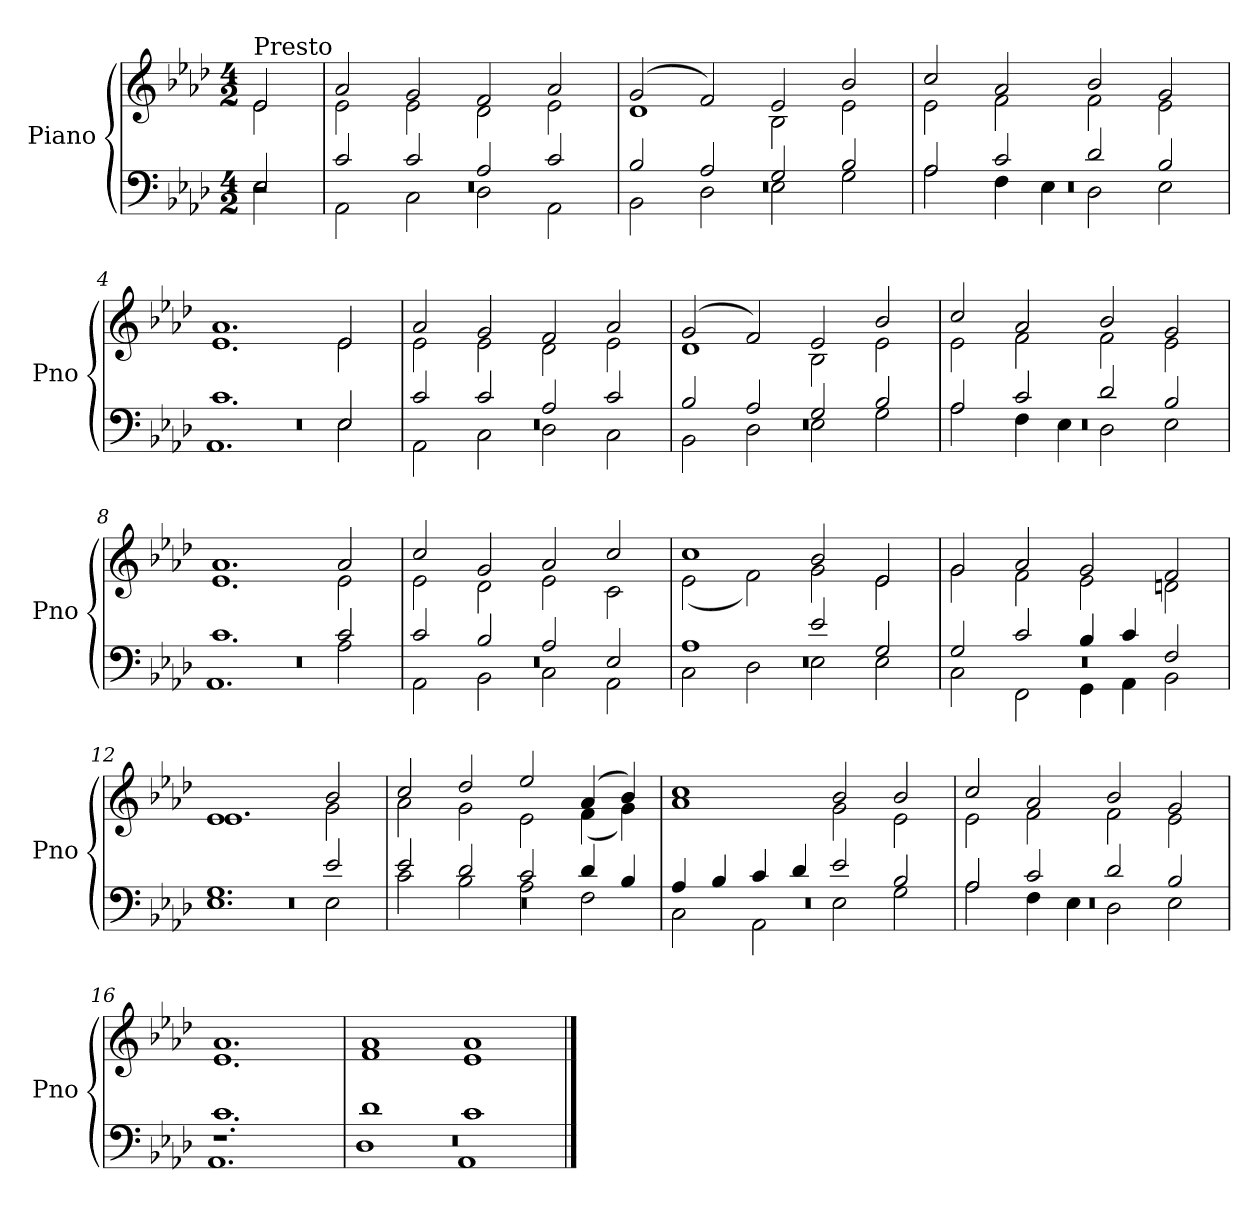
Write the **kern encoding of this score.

**kern	**kern
*part1	*part1
*staff2	*staff1
*I"Piano	*
*I'Pno	*
*clefF4	*clefG2
*k[b-e-a-d-]	*k[b-e-a-d-]
*A-:	*A-:
*M4/2	*M4/2
=	=
*^	*^
*	*^	*	*
!	!	!	!LO:TX:a:t=Presto	!
2r	2E-/	2E-\	2e-/	2e-\
=1	=1	=1	=1	=1
0r	2c/	2AA-\	2a-/	2e-\
.	2c/	2C\	2g/	2e-\
.	2A-/	2D-\	2f/	2d-\
.	2c/	2AA-\	2a-/	2e-\
=2	=2	=2	=2	=2
0r	2B-/	2BB-\	(2g/	1d-
.	2A-/	2D-\	2f/)	.
.	2G/	2E-\	2e-/	2B-\
.	2B-/	2G\	2b-/	2e-\
=3	=3	=3	=3	=3
0r	2A-/	2A-\	2cc/	2e-\
.	2c/	4F\	2a-/	2f\
.	.	4E-\	.	.
.	2d-/	2D-\	2b-/	2f\
.	2B-/	2E-\	2g/	2e-\
=4	=4	=4	=4	=4
0r	1.c	1.AA-	1.a-	1.e-
.	2E-/	2E-\	2e-/	2e-\
=5	=5	=5	=5	=5
0r	2c/	2AA-\	2a-/	2e-\
.	2c/	2C\	2g/	2e-\
.	2A-/	2D-\	2f/	2d-\
.	2c/	2C\	2a-/	2e-\
=6	=6	=6	=6	=6
0r	2B-/	2BB-\	(2g/	1d-
.	2A-/	2D-\	2f/)	.
.	2G/	2E-\	2e-/	2B-\
.	2B-/	2G\	2b-/	2e-\
!!LO:LB:g=z	!!
=7	=7	=7	=7	=7
0r	2A-/	2A-\	2cc/	2e-\
.	2c/	4F\	2a-/	2f\
.	.	4E-\	.	.
.	2d-/	2D-\	2b-/	2f\
.	2B-/	2E-\	2g/	2e-\
=8	=8	=8	=8	=8
0r	1.c	1.AA-	1.a-	1.e-
.	2c/	2A-\	2a-/	2e-\
=9	=9	=9	=9	=9
0r	2c/	2AA-\	2cc/	2e-\
.	2B-/	2BB-\	2g/	2d-\
.	2A-/	2C\	2a-/	2e-\
.	2E-/	2AA-\	2cc/	2c\
=10	=10	=10	=10	=10
0r	1A-	2C\	1cc	(2e-\
.	.	2D-\	.	2f\)
.	2e-/	2E-\	2b-/	2g\
.	2G/	2E-\	2e-/	2e-\
=11	=11	=11	=11	=11
0r	2G/	2C\	2g/	2g\
.	2c/	2FF\	2a-/	2f\
.	4B-/	4GG\	2g/	2e-\
.	4c/	4AA-\	.	.
.	2F/	2BB-\	2f/	2dn\
=12	=12	=12	=12	=12
0r	1.G	1.E-	1.e-	1.e-
.	2e-/	2E-\	2b-/	2g\
!!LO:LB:g=z	!!
=13	=13	=13	=13	=13
0r	2e-/	2c\	2cc/	2a-\
.	2d-/	2B-\	2dd-/	2g\
.	2c/	2A-\	2ee-/	2e-\
.	4d-/	2F\	(4a-/	(4f\
.	4B-/	.	4b-/)	4g\)
=14	=14	=14	=14	=14
0r	4A-/	2C\	1cc	1a-
.	4B-/	.	.	.
.	4c/	2AA-\	.	.
.	4d-/	.	.	.
.	2e-/	2E-\	2b-/	2g\
.	2B-/	2G\	2b-/	2e-\
=15	=15	=15	=15	=15
0r	2A-/	2A-\	2cc/	2e-\
.	2c/	4F\	2a-/	2f\
.	.	4E-\	.	.
.	2d-/	2D-\	2b-/	2f\
.	2B-/	2E-\	2g/	2e-\
=16	=16	=16	=16	=16
1.r	1.c	1.AA-	1.a-	1.e-
=17	=17	=17	=17	=17
0r	1d-	1D-	1a-	1f
.	1c	1AA-	1a-	1e-
*v	*v	*v	*	*
*	*v	*v
==	==
*-	*-
